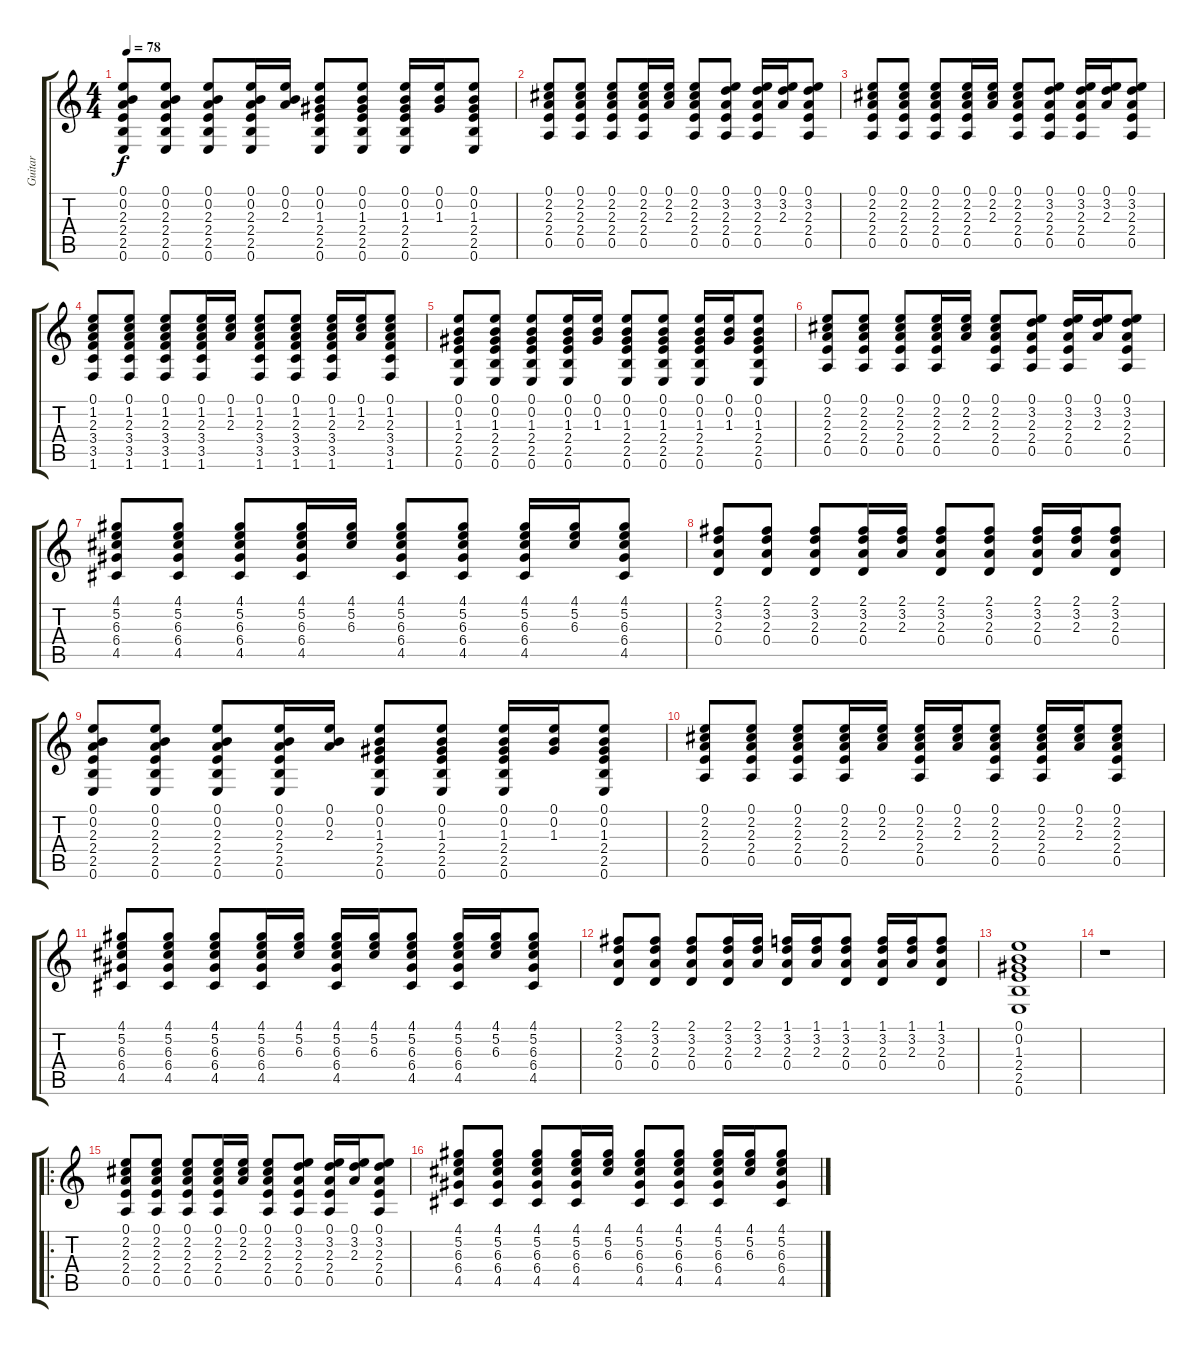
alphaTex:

\track ("Guitar" "Guitar") {instrument acousticguitarsteel}
\staff {score tabs}
\tuning (E4 B3 G3 D3 A2 E2) {hide}
\ts (4 4)
\tempo 78
\clef g2
\ks c
(0.1 0.2 2.3 2.4 2.5 0.6).8{dy f} (0.1 0.2 2.3 2.4 2.5 0.6).8 (0.1 0.2 2.3 2.4 2.5 0.6).8 (0.1 0.2 2.3 2.4 2.5 0.6).16 (0.1 0.2 2.3).16 (0.1 0.2 1.3 2.4 2.5 0.6).8 (0.1 0.2 1.3 2.4 2.5 0.6).8 (0.1 0.2 1.3 2.4 2.5 0.6).16 (0.1 0.2 1.3).16 (0.1 0.2 1.3 2.4 2.5 0.6).8 |
(0.1 2.2 2.3 2.4 0.5).8 (0.1 2.2 2.3 2.4 0.5).8 (0.1 2.2 2.3 2.4 0.5).8 (0.1 2.2 2.3 2.4 0.5).16 (0.1 2.2 2.3).16 (0.1 2.2 2.3 2.4 0.5).8 (0.1 3.2 2.3 2.4 0.5).8 (0.1 3.2 2.3 2.4 0.5).16 (0.1 3.2 2.3).16 (0.1 3.2 2.3 2.4 0.5).8 |
(0.1 2.2 2.3 2.4 0.5).8 (0.1 2.2 2.3 2.4 0.5).8 (0.1 2.2 2.3 2.4 0.5).8 (0.1 2.2 2.3 2.4 0.5).16 (0.1 2.2 2.3).16 (0.1 2.2 2.3 2.4 0.5).8 (0.1 3.2 2.3 2.4 0.5).8 (0.1 3.2 2.3 2.4 0.5).16 (0.1 3.2 2.3).16 (0.1 3.2 2.3 2.4 0.5).8 |
(0.1 1.2 2.3 3.4 3.5 1.6).8 (0.1 1.2 2.3 3.4 3.5 1.6).8 (0.1 1.2 2.3 3.4 3.5 1.6).8 (0.1 1.2 2.3 3.4 3.5 1.6).16 (0.1 1.2 2.3).16 (0.1 1.2 2.3 3.4 3.5 1.6).8 (0.1 1.2 2.3 3.4 3.5 1.6).8 (0.1 1.2 2.3 3.4 3.5 1.6).16 (0.1 1.2 2.3).16 (0.1 1.2 2.3 3.4 3.5 1.6).8 |
(0.1 0.2 1.3 2.4 2.5 0.6).8 (0.1 0.2 1.3 2.4 2.5 0.6).8 (0.1 0.2 1.3 2.4 2.5 0.6).8 (0.1 0.2 1.3 2.4 2.5 0.6).16 (0.1 0.2 1.3).16 (0.1 0.2 1.3 2.4 2.5 0.6).8 (0.1 0.2 1.3 2.4 2.5 0.6).8 (0.1 0.2 1.3 2.4 2.5 0.6).16 (0.1 0.2 1.3).16 (0.1 0.2 1.3 2.4 2.5 0.6).8 |
(0.1 2.2 2.3 2.4 0.5).8 (0.1 2.2 2.3 2.4 0.5).8 (0.1 2.2 2.3 2.4 0.5).8 (0.1 2.2 2.3 2.4 0.5).16 (0.1 2.2 2.3).16 (0.1 2.2 2.3 2.4 0.5).8 (0.1 3.2 2.3 2.4 0.5).8 (0.1 3.2 2.3 2.4 0.5).16 (0.1 3.2 2.3).16 (0.1 3.2 2.3 2.4 0.5).8 |
(4.1 5.2 6.3 6.4 4.5).8 (4.1 5.2 6.3 6.4 4.5).8 (4.1 5.2 6.3 6.4 4.5).8 (4.1 5.2 6.3 6.4 4.5).16 (4.1 5.2 6.3).16 (4.1 5.2 6.3 6.4 4.5).8 (4.1 5.2 6.3 6.4 4.5).8 (4.1 5.2 6.3 6.4 4.5).16 (4.1 5.2 6.3).16 (4.1 5.2 6.3 6.4 4.5).8 |
(2.1 3.2 2.3 0.4).8 (2.1 3.2 2.3 0.4).8 (2.1 3.2 2.3 0.4).8 (2.1 3.2 2.3 0.4).16 (2.1 3.2 2.3).16 (2.1 3.2 2.3 0.4).8 (2.1 3.2 2.3 0.4).8 (2.1 3.2 2.3 0.4).16 (2.1 3.2 2.3).16 (2.1 3.2 2.3 0.4).8 |
(0.1 0.2 2.3 2.4 2.5 0.6).8 (0.1 0.2 2.3 2.4 2.5 0.6).8 (0.1 0.2 2.3 2.4 2.5 0.6).8 (0.1 0.2 2.3 2.4 2.5 0.6).16 (0.1 0.2 2.3).16 (0.1 0.2 1.3 2.4 2.5 0.6).8 (0.1 0.2 1.3 2.4 2.5 0.6).8 (0.1 0.2 1.3 2.4 2.5 0.6).16 (0.1 0.2 1.3).16 (0.1 0.2 1.3 2.4 2.5 0.6).8 |
(0.1 2.2 2.3 2.4 0.5).8 (0.1 2.2 2.3 2.4 0.5).8 (0.1 2.2 2.3 2.4 0.5).8 (0.1 2.2 2.3 2.4 0.5).16 (0.1 2.2 2.3).16 (0.1 2.2 2.3 2.4 0.5).16 (0.1 2.2 2.3).16 (0.1 2.2 2.3 2.4 0.5).8 (0.1 2.2 2.3 2.4 0.5).16 (0.1 2.2 2.3).16 (0.1 2.2 2.3 2.4 0.5).8 |
(4.1 5.2 6.3 6.4 4.5).8 (4.1 5.2 6.3 6.4 4.5).8 (4.1 5.2 6.3 6.4 4.5).8 (4.1 5.2 6.3 6.4 4.5).16 (4.1 5.2 6.3).16 (4.1 5.2 6.3 6.4 4.5).16 (4.1 5.2 6.3).16 (4.1 5.2 6.3 6.4 4.5).8 (4.1 5.2 6.3 6.4 4.5).16 (4.1 5.2 6.3).16 (4.1 5.2 6.3 6.4 4.5).8 |
(2.1 3.2 2.3 0.4).8 (2.1 3.2 2.3 0.4).8 (2.1 3.2 2.3 0.4).8 (2.1 3.2 2.3 0.4).16 (2.1 3.2 2.3).16 (1.1 3.2 2.3 0.4).16 (1.1 3.2 2.3).16 (1.1 3.2 2.3 0.4).8 (1.1 3.2 2.3 0.4).16 (1.1 3.2 2.3).16 (1.1 3.2 2.3 0.4).8 |
(0.1 0.2 1.3 2.4 2.5 0.6).1 |
r.1 |
\ro
(0.1 2.2 2.3 2.4 0.5).8 (0.1 2.2 2.3 2.4 0.5).8 (0.1 2.2 2.3 2.4 0.5).8 (0.1 2.2 2.3 2.4 0.5).16 (0.1 2.2 2.3).16 (0.1 2.2 2.3 2.4 0.5).8 (0.1 3.2 2.3 2.4 0.5).8 (0.1 3.2 2.3 2.4 0.5).16 (0.1 3.2 2.3).16 (0.1 3.2 2.3 2.4 0.5).8 |
(4.1 5.2 6.3 6.4 4.5).8 (4.1 5.2 6.3 6.4 4.5).8 (4.1 5.2 6.3 6.4 4.5).8 (4.1 5.2 6.3 6.4 4.5).16 (4.1 5.2 6.3).16 (4.1 5.2 6.3 6.4 4.5).8 (4.1 5.2 6.3 6.4 4.5).8 (4.1 5.2 6.3 6.4 4.5).16 (4.1 5.2 6.3).16 (4.1 5.2 6.3 6.4 4.5).8
